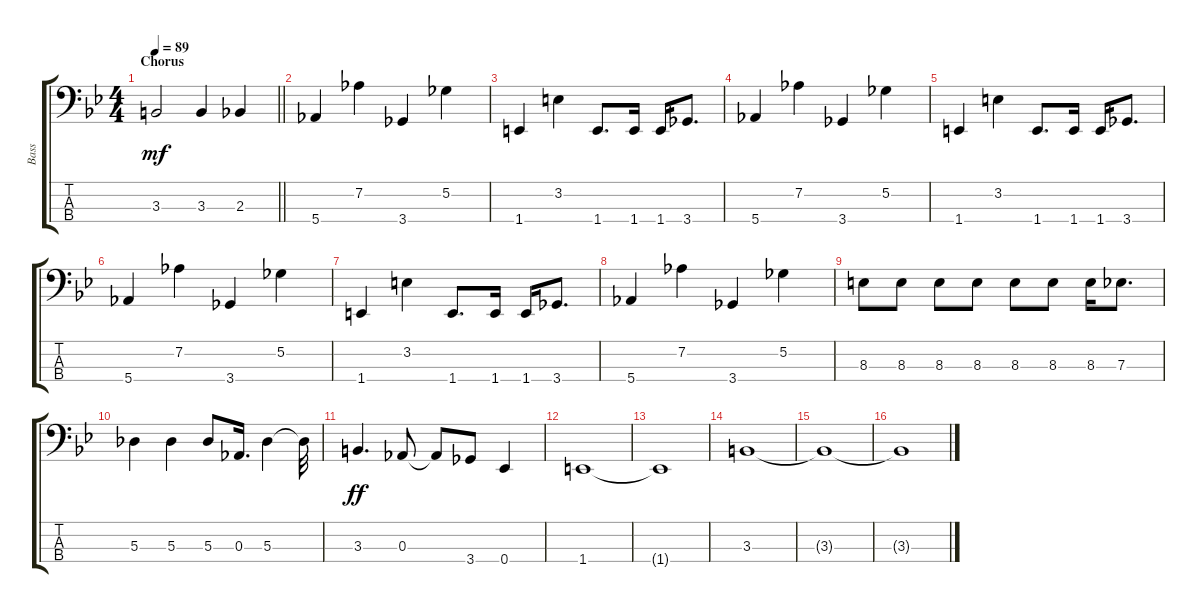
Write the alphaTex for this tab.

\track ("Bass" "Bass") {instrument electricbasspick}
\staff {score tabs}
\tuning (Gb2 Db2 Ab1 Eb1) {hide}
\ts (4 4)
\section ("" "Chorus")
\tempo 89
\clef f4
\barLineRight lightlight
\ks bb
3.3.2{dy mf} 3.3.4 2.3.4 |
5.4.4 7.2.4 3.4.4 5.2.4 |
1.4.4 3.2.4 1.4.8{d} 1.4.16 1.4.16 3.4.8{d} |
5.4.4 7.2.4 3.4.4 5.2.4 |
1.4.4 3.2.4 1.4.8{d} 1.4.16 1.4.16 3.4.8{d} |
5.4.4 7.2.4 3.4.4 5.2.4 |
1.4.4 3.2.4 1.4.8{d} 1.4.16 1.4.16 3.4.8{d} |
5.4.4 7.2.4 3.4.4 5.2.4 |
8.3.8 8.3.8 8.3.8 8.3.8 8.3.8 8.3.8 8.3.16 7.3.8{d} |
5.3.4 5.3.4 5.3.8 0.3.16{d} 5.3.4 5.3{t}.32 |
3.3.4{d dy ff} 0.3.8 0.3{t}.8 3.4.8 0.4.4 |
1.4.1 |
1.4{t}.1 |
3.3.1 |
3.3{t}.1 |
3.3{t}.1
